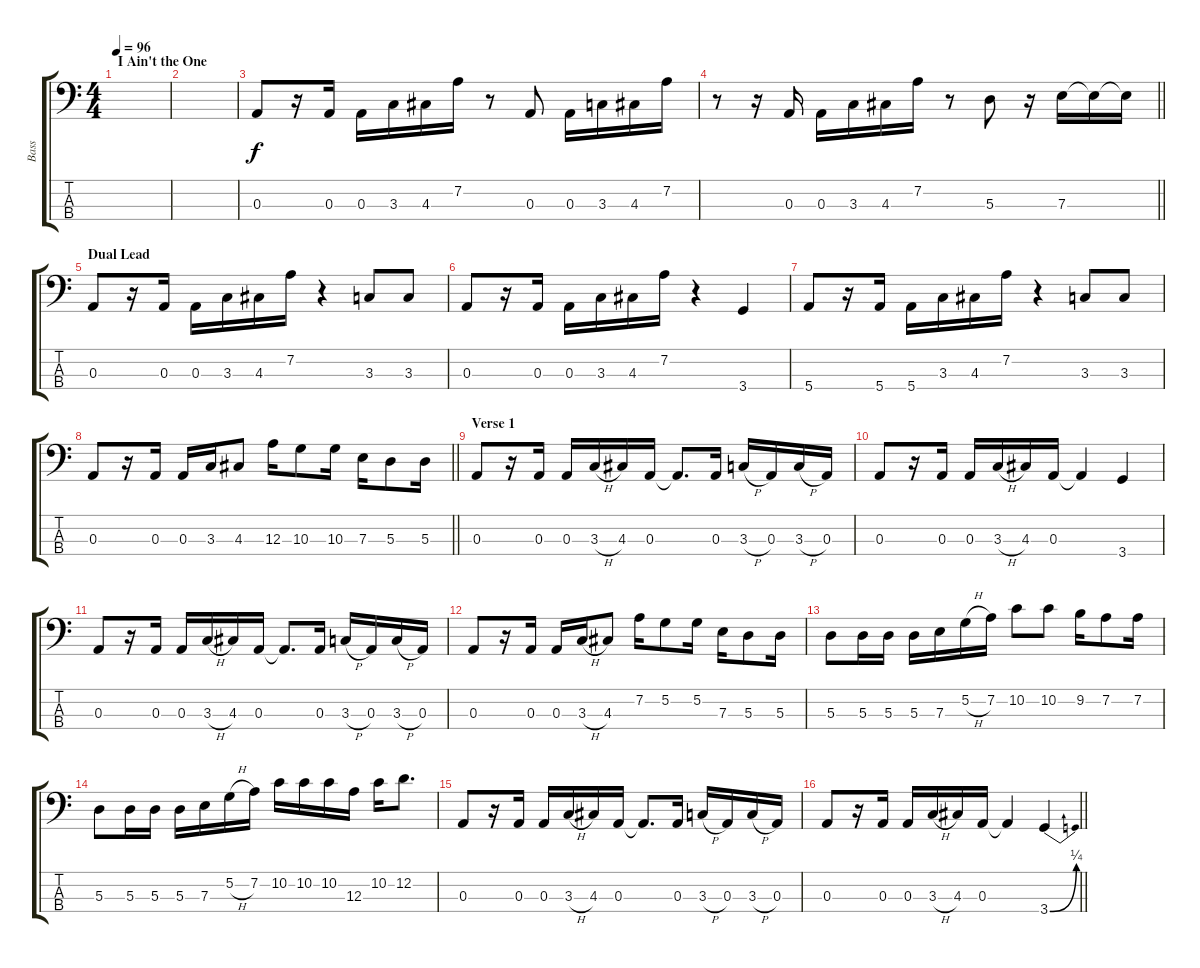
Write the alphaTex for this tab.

\track ("Bass" "Bass") {instrument electricbasspick}
\staff {score tabs}
\tuning (G2 D2 A1 E1) {hide}
\ts (4 4)
\section ("" "I Ain't the One")
\tempo 96
\clef f4
\ks c
|
|
0.3.8 r.16 0.3.16 0.3.16 3.3.16 4.3.16 7.2.16 r.8 0.3.8 0.3.16 3.3.16 4.3.16 7.2.16 |
\barLineRight lightlight
r.8 r.16 0.3.16 0.3.16 3.3.16 4.3.16 7.2.16 r.8 5.3.8 r.16 7.3.16 7.3{t}.16 7.3{t}.16 |
\section ("" "Dual Lead")
0.3.8 r.16 0.3.16 0.3.16 3.3.16 4.3.16 7.2.16 r.4 3.3.8 3.3.8 |
0.3.8 r.16 0.3.16 0.3.16 3.3.16 4.3.16 7.2.16 r.4 3.4.4 |
5.4.8 r.16 5.4.16 5.4.16 3.3.16 4.3.16 7.2.16 r.4 3.3.8 3.3.8 |
\barLineRight lightlight
0.3.8 r.16 0.3.16 0.3.16 3.3.16 4.3.8 12.3.16 10.3.8 10.3.16 7.3.16 5.3.8 5.3.16 |
\section ("" "Verse 1")
0.3.8 r.16 0.3.16 0.3.16 3.3{h}.16 4.3.16 0.3.16 0.3{t}.8{d} 0.3.16 3.3{h}.16 0.3.16 3.3{h}.16 0.3.16 |
0.3.8 r.16 0.3.16 0.3.16 3.3{h}.16 4.3.16 0.3.16 0.3{t}.4 3.4.4 |
0.3.8 r.16 0.3.16 0.3.16 3.3{h}.16 4.3.16 0.3.16 0.3{t}.8{d} 0.3.16 3.3{h}.16 0.3.16 3.3{h}.16 0.3.16 |
0.3.8 r.16 0.3.16 0.3.16 3.3{h}.16 4.3.8 7.2.16 5.2.8 5.2.16 7.3.16 5.3.8 5.3.16 |
5.3.8 5.3.16 5.3.16 5.3.16 7.3.16 5.2{h}.16 7.2.16 10.2.8 10.2.8 9.2.16 7.2.8 7.2.16 |
5.3.8 5.3.16 5.3.16 5.3.16 7.3.16 5.2{h}.16 7.2.16 10.2.16 10.2.16 10.2.16 12.3.16 10.2.16 12.2.8{d} |
0.3.8 r.16 0.3.16 0.3.16 3.3{h}.16 4.3.16 0.3.16 0.3{t}.8{d} 0.3.16 3.3{h}.16 0.3.16 3.3{h}.16 0.3.16 |
\barLineRight lightlight
0.3.8 r.16 0.3.16 0.3.16 3.3{h}.16 4.3.16 0.3.16 0.3{t}.4 3.4{be (bend 0 0 60 1)}.4
